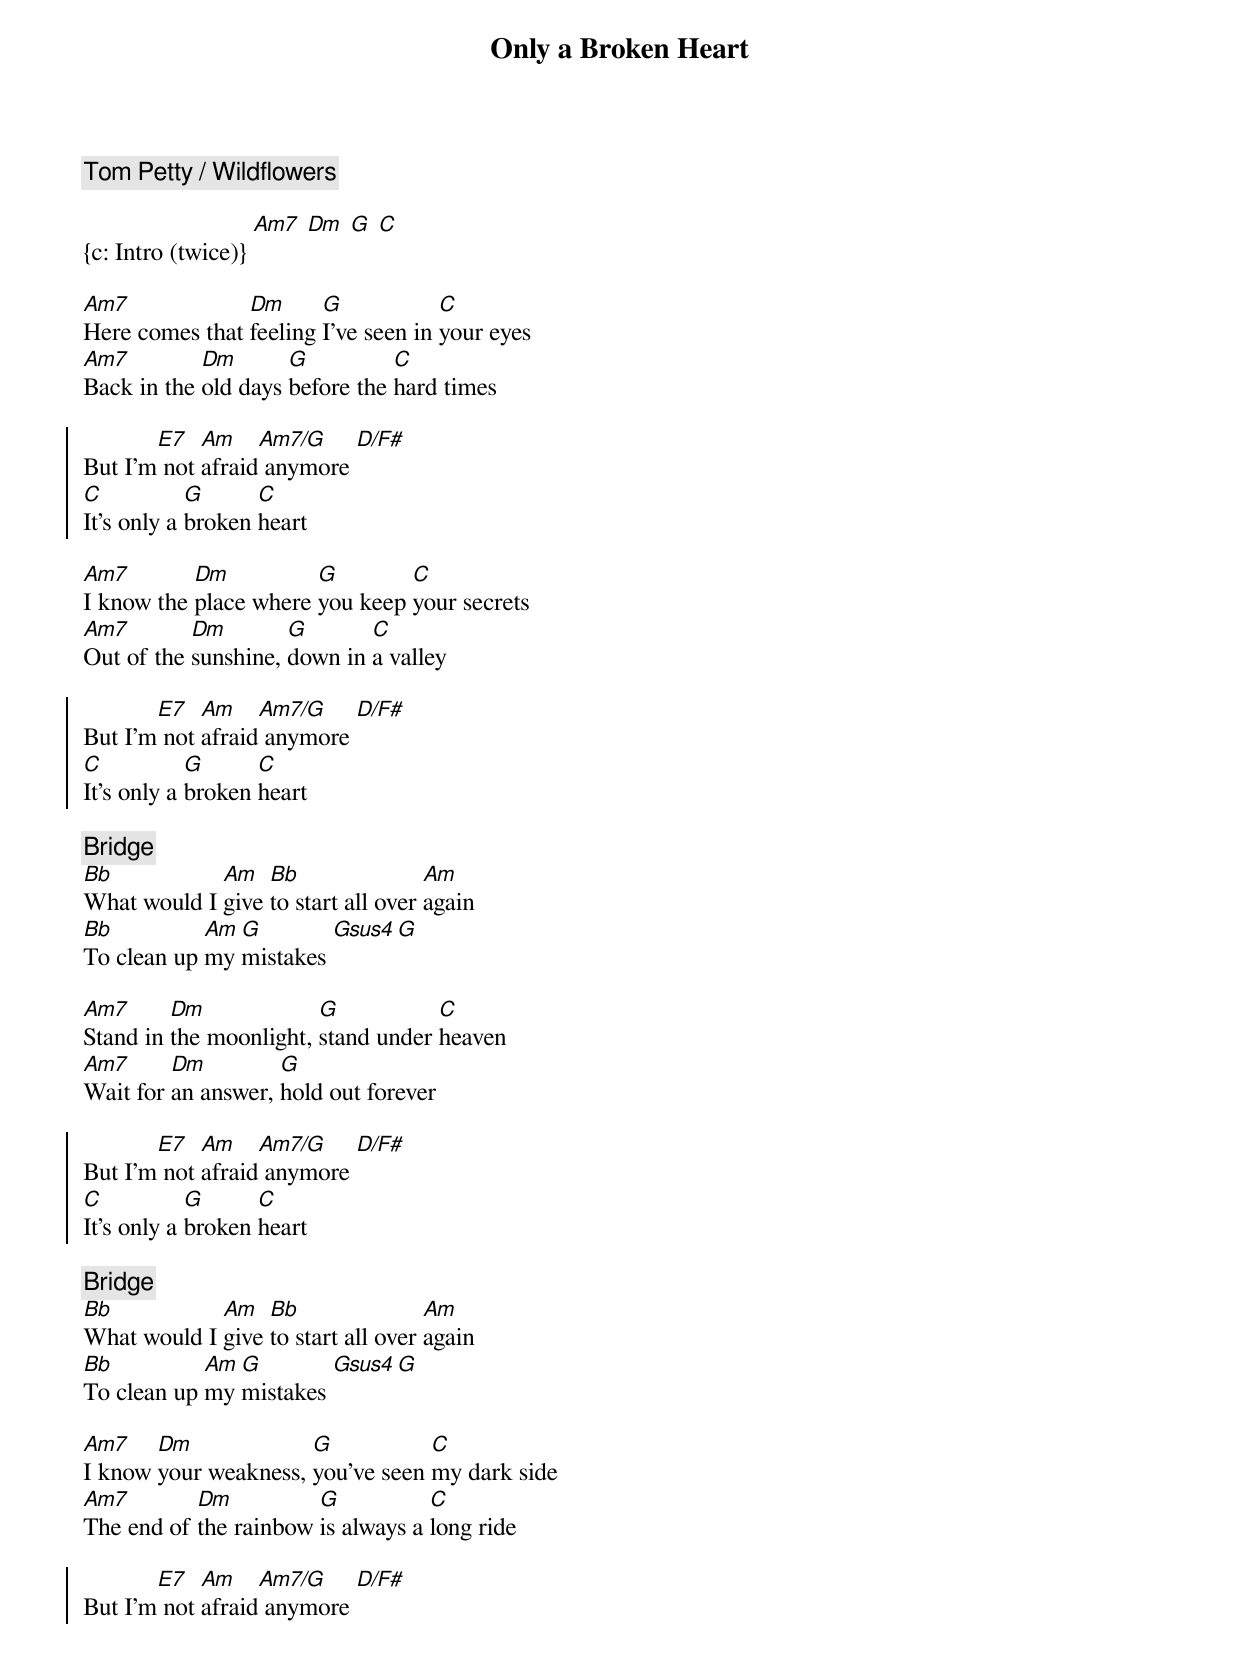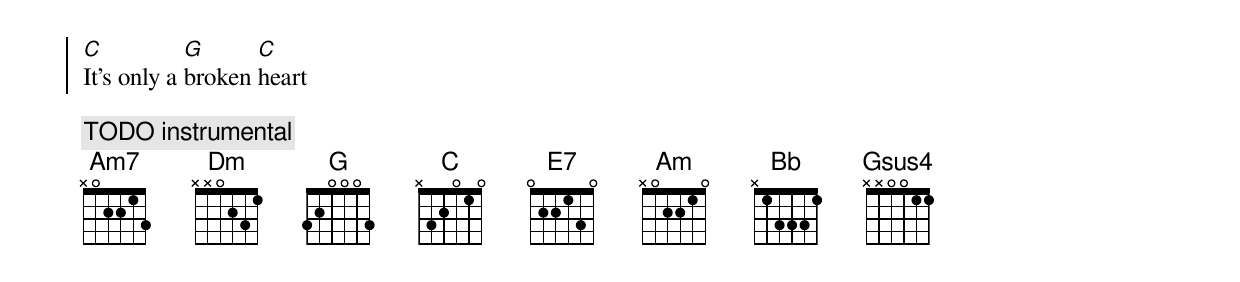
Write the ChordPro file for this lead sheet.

{t: Only a Broken Heart}
{c: Tom Petty / Wildflowers}

{c: Intro (twice)} [Am7] [Dm] [G] [C]

[Am7]Here comes that [Dm]feeling [G]I've seen in [C]your eyes
[Am7]Back in the [Dm]old days [G]before the [C]hard times

{soc}
But I'm[E7] not [Am]afraid[Am7/G] anymore [D/F#]
[C]It's only a [G]broken [C]heart
{eoc}

[Am7]I know the [Dm]place where [G]you keep [C]your secrets
[Am7]Out of the [Dm]sunshine, [G]down in [C]a valley

{soc}
But I'm[E7] not [Am]afraid[Am7/G] anymore [D/F#]
[C]It's only a [G]broken [C]heart
{eoc}

{c: Bridge}
[Bb]What would I [Am]give [Bb]to start all over [Am]again
[Bb]To clean up [Am]my [G]mistakes [Gsus4][G]

[Am7]Stand in [Dm]the moonlight, [G]stand under [C]heaven
[Am7]Wait for [Dm]an answer, [G]hold out forever

{soc}
But I'm[E7] not [Am]afraid[Am7/G] anymore [D/F#]
[C]It's only a [G]broken [C]heart
{eoc}

{c: Bridge}
[Bb]What would I [Am]give [Bb]to start all over [Am]again
[Bb]To clean up [Am]my [G]mistakes [Gsus4][G]

[Am7]I know [Dm]your weakness, [G]you've seen [C]my dark side
[Am7]The end of [Dm]the rainbow [G]is always a [C]long ride

{soc}
But I'm[E7] not [Am]afraid[Am7/G] anymore [D/F#]
[C]It's only a [G]broken [C]heart
{eoc}

{c: TODO instrumental }
